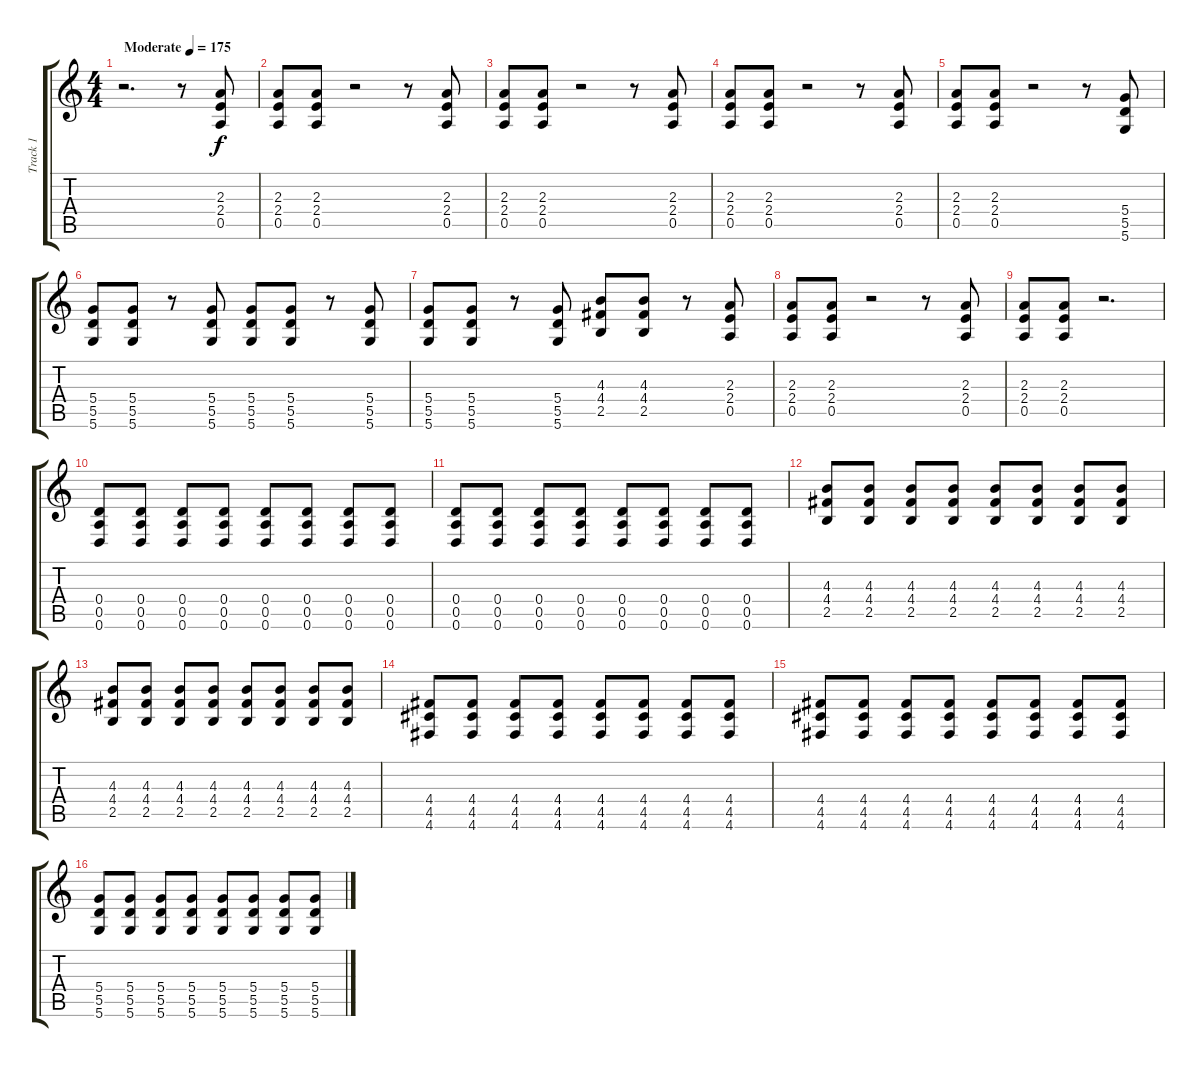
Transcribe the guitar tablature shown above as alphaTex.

\track ("Track 1" "Track 1") {instrument distortionguitar}
\staff {score tabs}
\tuning (E4 B3 G3 D3 A2 D2) {hide}
\ts (4 4)
\tempo (175 "Moderate")
\clef g2
\ks c
r.2{d dy f instrument distortionguitar} r.8 (2.3 2.4 0.5).8 |
(2.3 2.4 0.5).8 (2.3 2.4 0.5).8 r.2 r.8 (2.3 2.4 0.5).8 |
(2.3 2.4 0.5).8 (2.3 2.4 0.5).8 r.2 r.8 (2.3 2.4 0.5).8 |
(2.3 2.4 0.5).8 (2.3 2.4 0.5).8 r.2 r.8 (2.3 2.4 0.5).8 |
(2.3 2.4 0.5).8 (2.3 2.4 0.5).8 r.2 r.8 (5.4 5.5 5.6).8 |
(5.4 5.5 5.6).8 (5.4 5.5 5.6).8 r.8 (5.4 5.5 5.6).8 (5.4 5.5 5.6).8 (5.4 5.5 5.6).8 r.8 (5.4 5.5 5.6).8 |
(5.4 5.5 5.6).8 (5.4 5.5 5.6).8 r.8 (5.4 5.5 5.6).8 (4.3 4.4 2.5).8 (4.3 4.4 2.5).8 r.8 (2.3 2.4 0.5).8 |
(2.3 2.4 0.5).8 (2.3 2.4 0.5).8 r.2 r.8 (2.3 2.4 0.5).8 |
(2.3 2.4 0.5).8 (2.3 2.4 0.5).8 r.2{d} |
(0.4 0.5 0.6).8 (0.4 0.5 0.6).8 (0.4 0.5 0.6).8 (0.4 0.5 0.6).8 (0.4 0.5 0.6).8 (0.4 0.5 0.6).8 (0.4 0.5 0.6).8 (0.4 0.5 0.6).8 |
(0.4 0.5 0.6).8 (0.4 0.5 0.6).8 (0.4 0.5 0.6).8 (0.4 0.5 0.6).8 (0.4 0.5 0.6).8 (0.4 0.5 0.6).8 (0.4 0.5 0.6).8 (0.4 0.5 0.6).8 |
(4.3 4.4 2.5).8 (4.3 4.4 2.5).8 (4.3 4.4 2.5).8 (4.3 4.4 2.5).8 (4.3 4.4 2.5).8 (4.3 4.4 2.5).8 (4.3 4.4 2.5).8 (4.3 4.4 2.5).8 |
(4.3 4.4 2.5).8 (4.3 4.4 2.5).8 (4.3 4.4 2.5).8 (4.3 4.4 2.5).8 (4.3 4.4 2.5).8 (4.3 4.4 2.5).8 (4.3 4.4 2.5).8 (4.3 4.4 2.5).8 |
(4.4 4.5 4.6).8 (4.4 4.5 4.6).8 (4.4 4.5 4.6).8 (4.4 4.5 4.6).8 (4.4 4.5 4.6).8 (4.4 4.5 4.6).8 (4.4 4.5 4.6).8 (4.4 4.5 4.6).8 |
(4.4 4.5 4.6).8 (4.4 4.5 4.6).8 (4.4 4.5 4.6).8 (4.4 4.5 4.6).8 (4.4 4.5 4.6).8 (4.4 4.5 4.6).8 (4.4 4.5 4.6).8 (4.4 4.5 4.6).8 |
(5.4 5.5 5.6).8 (5.4 5.5 5.6).8 (5.4 5.5 5.6).8 (5.4 5.5 5.6).8 (5.4 5.5 5.6).8 (5.4 5.5 5.6).8 (5.4 5.5 5.6).8 (5.4 5.5 5.6).8
